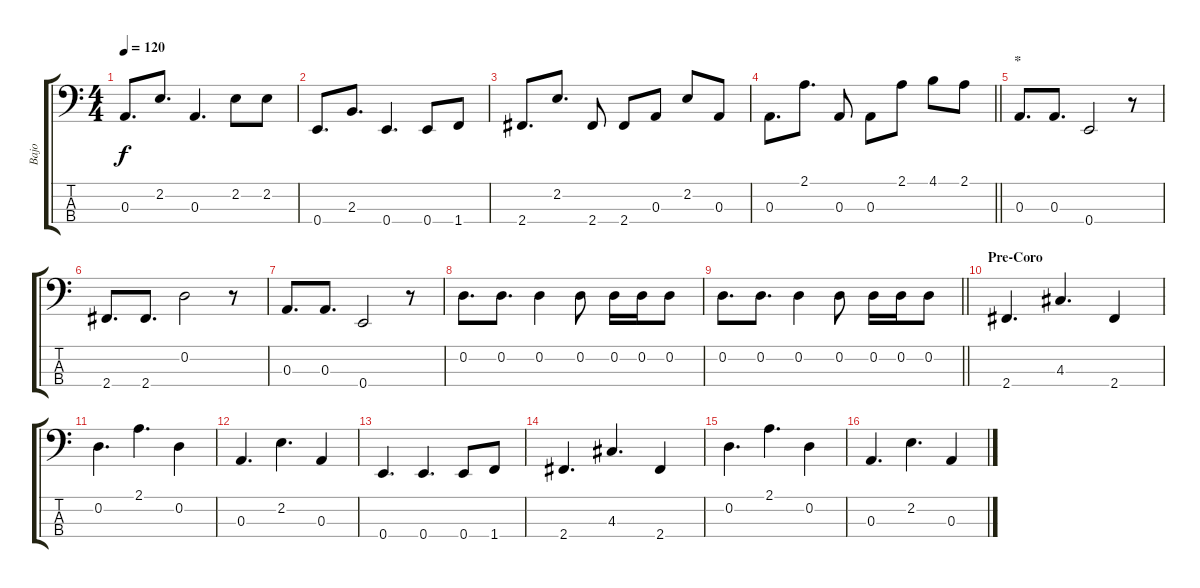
\track ("Bajo" "Bajo") {instrument electricbassfinger}
\staff {score tabs}
\tuning (G2 D2 A1 E1) {hide}
\ts (4 4)
\tempo 120
\clef f4
\ks c
0.3.8{d dy f} 2.2.8{d} 0.3.4{d} 2.2.8 2.2.8 |
0.4.8{d} 2.3.8{d} 0.4.4{d} 0.4.8 1.4.8 |
2.4.8{d} 2.2.8{d} 2.4.8 2.4.8 0.3.8 2.2.8 0.3.8 |
\barLineRight lightlight
0.3.8{d} 2.1.8{d} 0.3.8 0.3.8 2.1.8 4.1.8 2.1.8 |
\section ("" "*")
0.3.8{d} 0.3.8{d} 0.4.2 r.8 |
2.4.8{d} 2.4.8{d} 0.2.2 r.8 |
0.3.8{d} 0.3.8{d} 0.4.2 r.8 |
0.2.8{d} 0.2.8{d} 0.2.4 0.2.8 0.2.16 0.2.16 0.2.8 |
\barLineRight lightlight
0.2.8{d} 0.2.8{d} 0.2.4 0.2.8 0.2.16 0.2.16 0.2.8 |
\section ("" "Pre-Coro")
2.4.4{d} 4.3.4{d} 2.4.4 |
0.2.4{d} 2.1.4{d} 0.2.4 |
0.3.4{d} 2.2.4{d} 0.3.4 |
0.4.4{d} 0.4.4{d} 0.4.8 1.4.8 |
2.4.4{d} 4.3.4{d} 2.4.4 |
0.2.4{d} 2.1.4{d} 0.2.4 |
0.3.4{d} 2.2.4{d} 0.3.4
